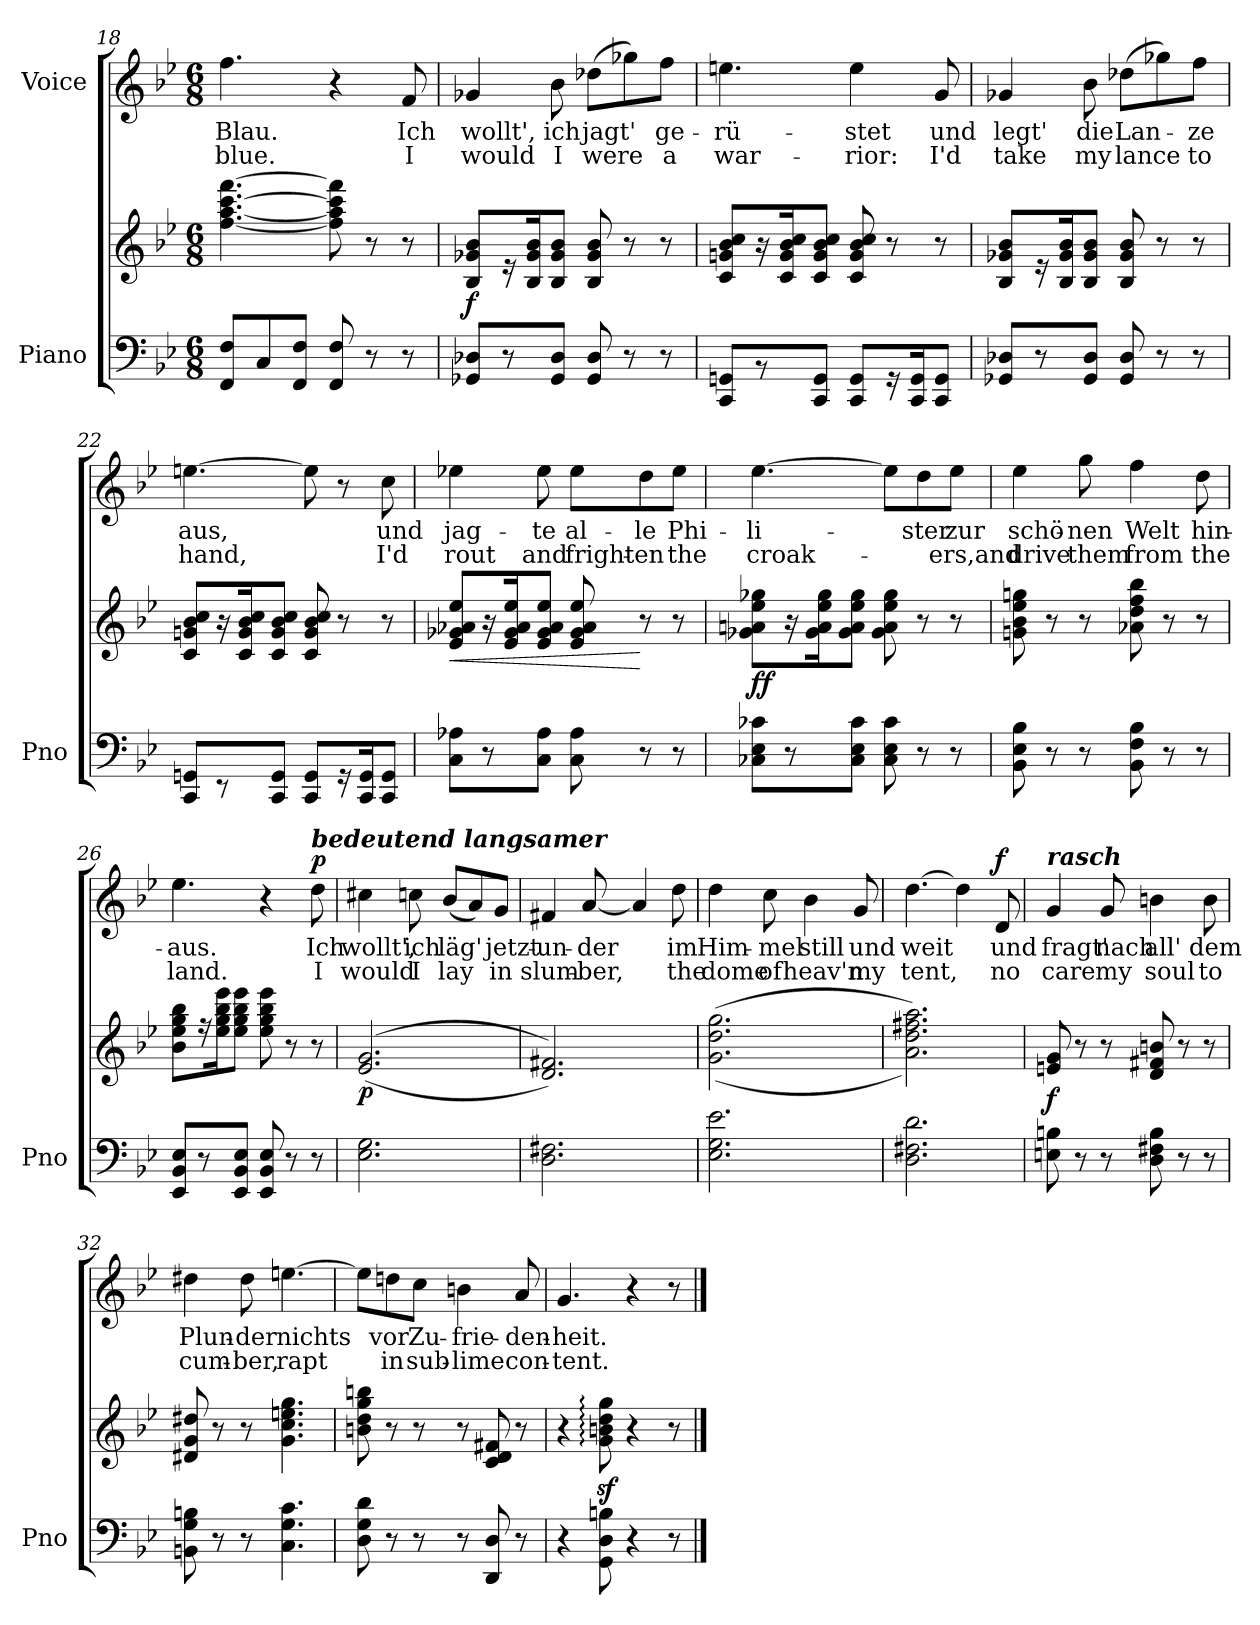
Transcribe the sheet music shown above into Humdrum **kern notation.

**kern	**kern	**dynam	**kern	**text	**text	**dynam
*part2	*part2	*part2	*part1	*part1	*part1	*part1
*staff3	*staff2	*staff2/3	*staff1	*staff1	*staff1	*staff1
*I"Piano	*	*	*I"Voice	*	*	*
*I'Pno	*	*	*	*	*	*
*clefF4	*clefG2	*	*clefG2	*	*	*
*k[b-e-]	*k[b-e-]	*	*k[b-e-]	*	*	*
*M6/8	*M6/8	*	*M6/8	*	*	*
=18	=18	=18	=18	=18	=18	=18
!	!	!	!	!LO:LY:b	!LO:LY:b	!
8FF/ 8F/L	[4.ff\ [4.aa\ [4.ccc\ [4.fff\	.	4.ff\	Blau.	blue.	.
8C/	.	.	.	.	.	.
8FF/ 8F/J	.	.	.	.	.	.
8FF/ 8F/	8ff\] 8aa\] 8ccc\] 8fff\]	.	4r	.	.	.
8r	8r	.	.	.	.	.
!	!	!	!	!LO:LY:b	!LO:LY:b	!
8r	8r	.	8f/	Ich	I	.
=19	=19	=19	=19	=19	=19	=19
!	!	!LO:DY:b	!	!LO:LY:b	!LO:LY:b	!
8GG-X/ 8D-X/L	8B-/ 8g-X/ 8b-/L	f	4g-X/	wollt',	would	.
8r	16r	.	.	.	.	.
.	16B-/ 16g-/ 16b-/K	.	.	.	.	.
!	!	!	!	!LO:LY:b	!LO:LY:b	!
8GG-/ 8D-/J	8B-/ 8g-/ 8b-/J	.	8b-\	ich	I	.
!	!	!	!	!LO:LY:b	!LO:LY:b	!
8GG-/ 8D-/	8B-/ 8g-/ 8b-/	.	(>8dd-X\L	jagt'	were	.
8r	8r	.	8gg-X\)	.	.	.
!	!	!	!	!LO:LY:b	!LO:LY:b	!
8r	8r	.	8ff\J	ge-	a	.
=20	=20	=20	=20	=20	=20	=20
!	!	!	!	!LO:LY:b	!LO:LY:b	!
8CC/ 8GGn/L	8c/ 8gn/ 8b-/ 8cc/L	.	4.een\	-rü-	war-	.
8rBB	16r	.	.	.	.	.
.	16c/ 16g/ 16b-/ 16cc/K	.	.	.	.	.
8CC/ 8GG/J	8c/ 8g/ 8b-/ 8cc/J	.	.	.	.	.
!	!	!	!	!LO:LY:b	!LO:LY:b	!
8CC/ 8GG/L	8c/ 8g/ 8b-/ 8cc/	.	4ee\	-stet	-rior:	.
16rGG	8r	.	.	.	.	.
16CC/ 16GG/K	.	.	.	.	.	.
!	!	!	!	!LO:LY:b	!LO:LY:b	!
8CC/ 8GG/J	8r	.	8g/	und	I'd	.
!!LO:LB:g=z
=21	=21	=21	=21	=21	=21	=21
!	!	!	!	!LO:LY:b	!LO:LY:b	!
8GG-X/ 8D-X/L	8B-/ 8g-X/ 8b-/L	.	4g-X/	legt'	take	.
8r	16r	.	.	.	.	.
.	16B-/ 16g-/ 16b-/K	.	.	.	.	.
!	!	!	!	!LO:LY:b	!LO:LY:b	!
8GG-/ 8D-/J	8B-/ 8g-/ 8b-/J	.	8b-\	die	my	.
!	!	!	!	!LO:LY:b	!LO:LY:b	!
8GG-/ 8D-/	8B-/ 8g-/ 8b-/	.	(>8dd-X\L	Lan-	lance	.
8r	8r	.	8gg-X\)	.	.	.
!	!	!	!	!LO:LY:b	!LO:LY:b	!
8r	8r	.	8ff\J	-ze	to	.
=22	=22	=22	=22	=22	=22	=22
!	!	!	!	!LO:LY:b	!LO:LY:b	!
8CC/ 8GGn/L	8c/ 8gn/ 8b-/ 8cc/L	.	[4.een\	aus,	hand,	.
8r	16r	.	.	.	.	.
.	16c/ 16g/ 16b-/ 16cc/K	.	.	.	.	.
8CC/ 8GG/J	8c/ 8g/ 8b-/ 8cc/J	.	.	.	.	.
8CC/ 8GG/L	8c/ 8g/ 8b-/ 8cc/	.	8ee\]	.	.	.
16rGG	8r	.	8r	.	.	.
16CC/ 16GG/K	.	.	.	.	.	.
!	!	!	!	!LO:LY:b	!LO:LY:b	!
8CC/ 8GG/J	8r	.	8cc\	und	I'd	.
=23	=23	=23	=23	=23	=23	=23
!	!	!LO:HP:b	!	!LO:LY:b	!LO:LY:b	!
8C\ 8A-X\L	8e-/ 8g-X/ 8a-X/ 8ee-/L	<	4ee-X\	jag-	rout	.
8r	16r	.	.	.	.	.
.	16e-/ 16g-/ 16a-/ 16ee-/K	.	.	.	.	.
!	!	!	!	!LO:LY:b	!LO:LY:b	!
8C\ 8A-\J	8e-/ 8g-/ 8a-/ 8ee-/J	.	8ee-\	-te	and	.
!	!	!	!	!LO:LY:b	!LO:LY:b	!
8C\ 8A-\	8e-/ 8g-/ 8a-/ 8ee-/	.	8ee-\L	al-	fright-	.
!	!	!	!	!LO:LY:b	!LO:LY:b	!
8r	8r	[	8dd\	-le	-en	.
!	!	!	!	!LO:LY:b	!LO:LY:b	!
8r	8r	.	8ee-\J	Phi-	the	.
=24	=24	=24	=24	=24	=24	=24
!	!	!LO:DY:b	!	!LO:LY:b	!LO:LY:b	!
8C-X\ 8E-\ 8c-X\L	8g-X\ 8an\ 8ee-\ 8gg-X\L	ff	[4.ee-\	-li-	croak-	.
8r	16r	.	.	.	.	.
.	16g-\ 16a\ 16ee-\ 16gg-\K	.	.	.	.	.
8C-\ 8E-\ 8c-\J	8g-\ 8a\ 8ee-\ 8gg-\J	.	.	.	.	.
8C-\ 8E-\ 8c-\	8g-\ 8a\ 8ee-\ 8gg-\	.	8ee-\L]	.	.	.
!	!	!	!	!LO:LY:b	!	!
8r	8r	.	8dd\	-ster	.	.
!	!	!	!	!LO:LY:b	!LO:LY:b	!
8r	8r	.	8ee-\J	zur	-ers,and	.
!!LO:LB:g=z
=25	=25	=25	=25	=25	=25	=25
!	!	!	!	!LO:LY:b	!LO:LY:b	!
8BB-\ 8E-\ 8B-\	8gn\ 8b-\ 8ee-\ 8ggn\	.	4ee-\	schö-	drive	.
8r	8r	.	.	.	.	.
!	!	!	!	!LO:LY:b	!LO:LY:b	!
8r	8r	.	8gg\	-nen	them	.
!	!	!	!	!LO:LY:b	!LO:LY:b	!
8BB-\ 8F\ 8B-\	8a-X\ 8dd\ 8ff\ 8bb-\	.	4ff\	Welt	from	.
8r	8r	.	.	.	.	.
!	!	!	!	!LO:LY:b	!LO:LY:b	!
8r	8r	.	8dd\	hin-	the	.
=26	=26	=26	=26	=26	=26	=26
!	!	!	!	!LO:LY:b	!LO:LY:b	!
8EE-/ 8BB-/ 8E-/L	8b-\ 8ee-\ 8gg\ 8bb-\L	.	4.ee-\	-aus.	land.	.
8r	16rff	.	.	.	.	.
.	16ee-\ 16gg\ 16bb-\ 16eee-\K	.	.	.	.	.
8EE-/ 8BB-/ 8E-/J	8ee-\ 8gg\ 8bb-\ 8eee-\J	.	.	.	.	.
8EE-/ 8BB-/ 8E-/	8ee-\ 8gg\ 8bb-\ 8eee-\	.	4r	.	.	.
8r	8r	.	.	.	.	.
!	!	!	!LO:TX:a:Bi:t=bedeutend langsamer	!	!	!
!	!	!	!	!LO:LY:b	!LO:LY:b	!LO:DY:a
8r	8r	.	8dd\	Ich	I	p
=27	=27	=27	=27	=27	=27	=27
!	!	!LO:DY:b	!	!LO:LY:b	!LO:LY:b	!
2.E-\ 2.G\	(>(<2.e-/ 2.g/	p	4cc#X\	wollt',	would	.
!	!	!	!	!LO:LY:b	!LO:LY:b	!
.	.	.	8ccn\	ich	I	.
!	!	!	!	!LO:LY:b	!LO:LY:b	!
.	.	.	(<8b-/L	läg'	lay	.
.	.	.	8a/)	.	.	.
!	!	!	!	!LO:LY:b	!LO:LY:b	!
.	.	.	8g/J	jetzt-	in	.
=28	=28	=28	=28	=28	=28	=28
!	!	!	!	!LO:LY:b	!LO:LY:b	!
2.D\ 2.F#X\	2.d/ 2.f#X/))	.	4f#X/	-un-	slum-	.
!	!	!	!	!LO:LY:b	!LO:LY:b	!
.	.	.	[8a/	-der	-ber,	.
.	.	.	4a/]	.	.	.
!	!	!	!	!LO:LY:b	!LO:LY:b	!
.	.	.	8dd\	im	the	.
=29	=29	=29	=29	=29	=29	=29
!	!	!	!	!LO:LY:b	!LO:LY:b	!
2.E-\ 2.G\ 2.e-\	(>(>2.g\ 2.dd\ 2.gg\	.	4dd\	Him-	dome	.
!	!	!	!	!LO:LY:b	!LO:LY:b	!
.	.	.	8cc\	-mel	of	.
!	!	!	!	!LO:LY:b	!LO:LY:b	!
.	.	.	4b-\	still	heav'n	.
!	!	!	!	!LO:LY:b	!LO:LY:b	!
.	.	.	8g/	und	my	.
!!LO:LB:g=z
=30	=30	=30	=30	=30	=30	=30
!	!	!	!	!LO:LY:b	!LO:LY:b	!
2.D\ 2.F#X\ 2.d\	2.a\ 2.dd\ 2.ff#X\ 2.aa\))	.	[4.dd\	weit	tent,	.
.	.	.	4dd\]	.	.	.
!	!	!	!	!LO:LY:b	!LO:LY:b	!LO:DY:a
.	.	.	8d/	und	no	f
=31	=31	=31	=31	=31	=31	=31
!	!	!	!LO:TX:a:Bi:t=rasch	!	!	!
!	!	!LO:DY:b	!	!LO:LY:b	!LO:LY:b	!
8En\ 8Bn\	8en/ 8g/	f	4g/	fragt'	care	.
8r	8r	.	.	.	.	.
!	!	!	!	!LO:LY:b	!LO:LY:b	!
8r	8r	.	8g/	nach	my	.
!	!	!	!	!LO:LY:b	!LO:LY:b	!
8D\ 8F#X\ 8B\	8d/ 8f#X/ 8bn/	.	4bn\	all'	soul	.
8r	8r	.	.	.	.	.
!	!	!	!	!LO:LY:b	!LO:LY:b	!
8r	8r	.	8b\	dem	to	.
=32	=32	=32	=32	=32	=32	=32
!	!	!	!	!LO:LY:b	!LO:LY:b	!
8BBn\ 8G\ 8Bn\	8d#X/ 8g/ 8dd#X/	.	4dd#X\	Plun-	cum-	.
8r	8r	.	.	.	.	.
!	!	!	!	!LO:LY:b	!LO:LY:b	!
8r	8r	.	8dd#\	-der	-ber,	.
!	!	!	!	!LO:LY:b	!LO:LY:b	!
4.C\ 4.G\ 4.c\	4.g\ 4.cc\ 4.een\ 4.gg\	.	[4.een\	nichts	rapt	.
=33	=33	=33	=33	=33	=33	=33
8D\ 8G\ 8d\	8bn\ 8dd\ 8gg\ 8bbn\	.	8ee\L]	.	.	.
!	!	!	!	!LO:LY:b	!LO:LY:b	!
8r	8r	.	8ddn\	vor	in	.
!	!	!	!	!LO:LY:b	!LO:LY:b	!
8r	8r	.	8cc\J	Zu-	sub-	.
!	!	!	!	!LO:LY:b	!LO:LY:b	!
8r	8r	.	4bn\	-frie-	-lime	.
8DD/ 8D/	8c/ 8d/ 8f#X/	.	.	.	.	.
!	!	!	!	!LO:LY:b	!LO:LY:b	!
8r	8r	.	8a/	-den-	con-	.
=34	=34	=34	=34	=34	=34	=34
!	!	!	!	!LO:LY:b	!LO:LY:b	!
4r	4r	.	4.g/	-heit.	-tent.	.
8GG\ 8D\ 8Bn\	8g\z<: 8bn\z<: 8dd\z<: 8gg\z<:	.	.	.	.	.
4r	4r	.	4r	.	.	.
8r	8r	.	8r	.	.	.
==	==	==	==	==	==	==
*-	*-	*-	*-	*-	*-	*-
